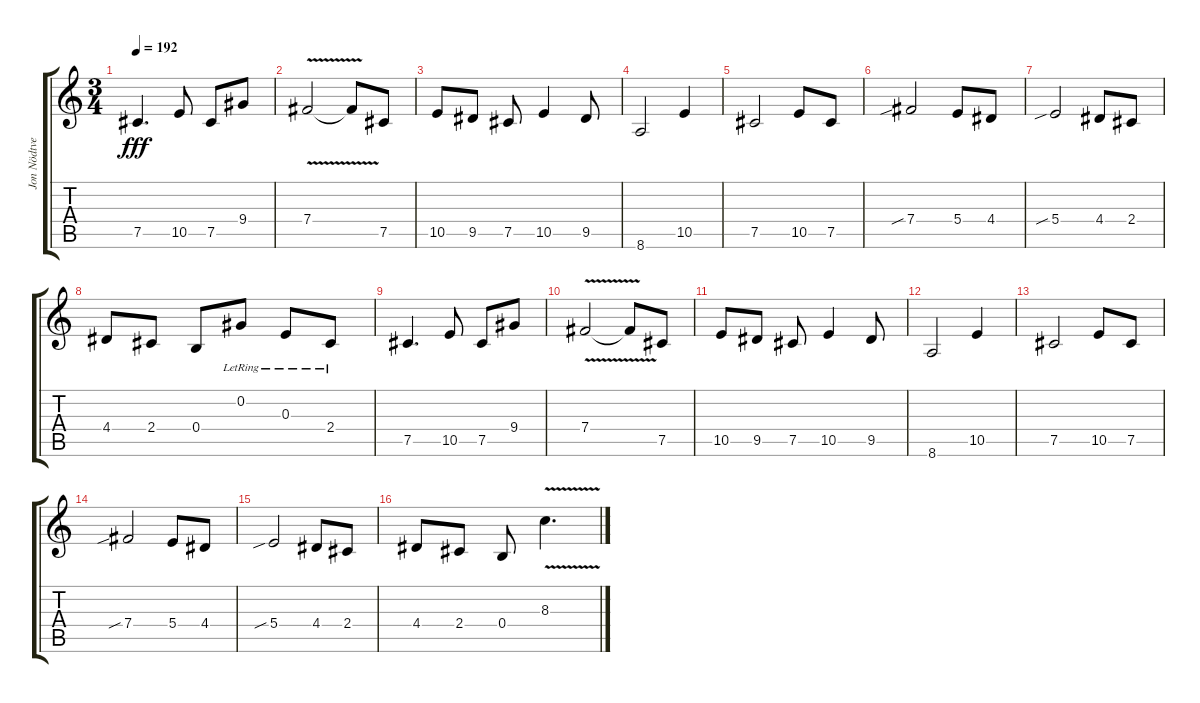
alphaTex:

\track ("Jon Nödtveidt" "Jon Nödtve") {instrument distortionguitar}
\staff {score tabs}
\tuning (Db4 Ab3 E3 B2 Gb2 Db2) {hide}
\ts (3 4)
\tempo 192
\clef g2
\ks c
7.5.4{d dy fff} 10.5.8 7.5.8 9.4.8 |
7.4{v}.2 7.4{t}.8 7.5.8 |
10.5.8 9.5.8 7.5.8 10.5.4 9.5.8 |
8.6.2 10.5.4 |
7.5.2 10.5.8 7.5.8 |
7.4{sib}.2 5.4.8 4.4.8 |
5.4{sib}.2 4.4.8 2.4.8 |
4.4.8 2.4.8 0.4.8 0.2{lr}.8 0.3{lr}.8 2.4{lr}.8 |
7.5.4{d} 10.5.8 7.5.8 9.4.8 |
7.4{v}.2 7.4{t}.8 7.5.8 |
10.5.8 9.5.8 7.5.8 10.5.4 9.5.8 |
8.6.2 10.5.4 |
7.5.2 10.5.8 7.5.8 |
7.4{sib}.2 5.4.8 4.4.8 |
5.4{sib}.2 4.4.8 2.4.8 |
4.4.8 2.4.8 0.4.8 8.3{v}.4{d}
